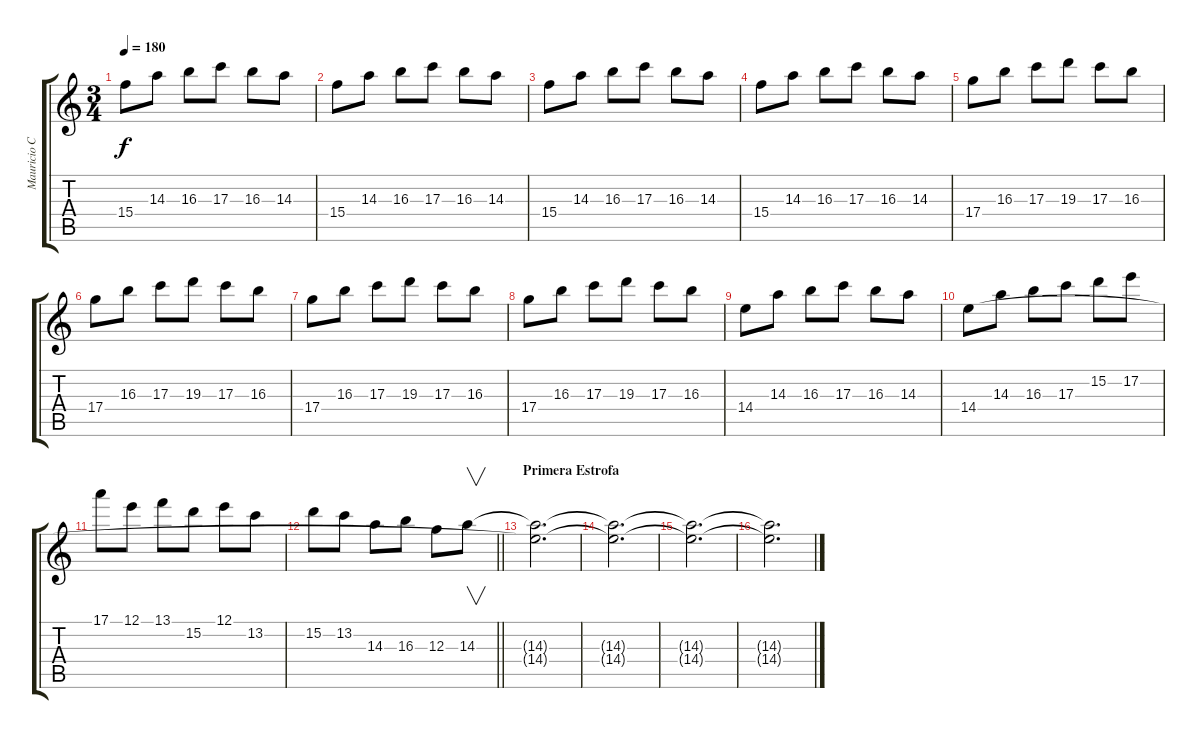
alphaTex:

\track ("Mauricio Calle" "Mauricio C") {instrument distortionguitar}
\staff {score tabs}
\tuning (E4 B3 G3 D3 A2 E2) {hide}
\ts (3 4)
\tempo 180
\clef g2
\ks c
15.4.8{dy f} 14.3.8 16.3.8 17.3.8 16.3.8 14.3.8 |
15.4.8 14.3.8 16.3.8 17.3.8 16.3.8 14.3.8 |
15.4.8 14.3.8 16.3.8 17.3.8 16.3.8 14.3.8 |
15.4.8 14.3.8 16.3.8 17.3.8 16.3.8 14.3.8 |
17.4.8 16.3.8 17.3.8 19.3.8 17.3.8 16.3.8 |
17.4.8 16.3.8 17.3.8 19.3.8 17.3.8 16.3.8 |
17.4.8 16.3.8 17.3.8 19.3.8 17.3.8 16.3.8 |
17.4.8 16.3.8 17.3.8 19.3.8 17.3.8 16.3.8 |
14.4.8 14.3.8 16.3.8 17.3.8 16.3.8 14.3.8 |
14.4.8 14.3.8 16.3.8 17.3.8 15.2.8 17.2.8 |
17.1.8 12.1.8 13.1.8 15.2.8 12.1.8 13.2.8 |
\barLineRight lightlight
15.2.8 13.2.8 14.3.8 16.3.8 12.3.8 14.3.8{v} |
\section ("" "Primera Estrofa")
(14.3{t} 14.4{t}).2{d} |
(14.3{t} 14.4{t}).2{d} |
(14.3{t} 14.4{t}).2{d} |
(14.3{t} 14.4{t}).2{d}
